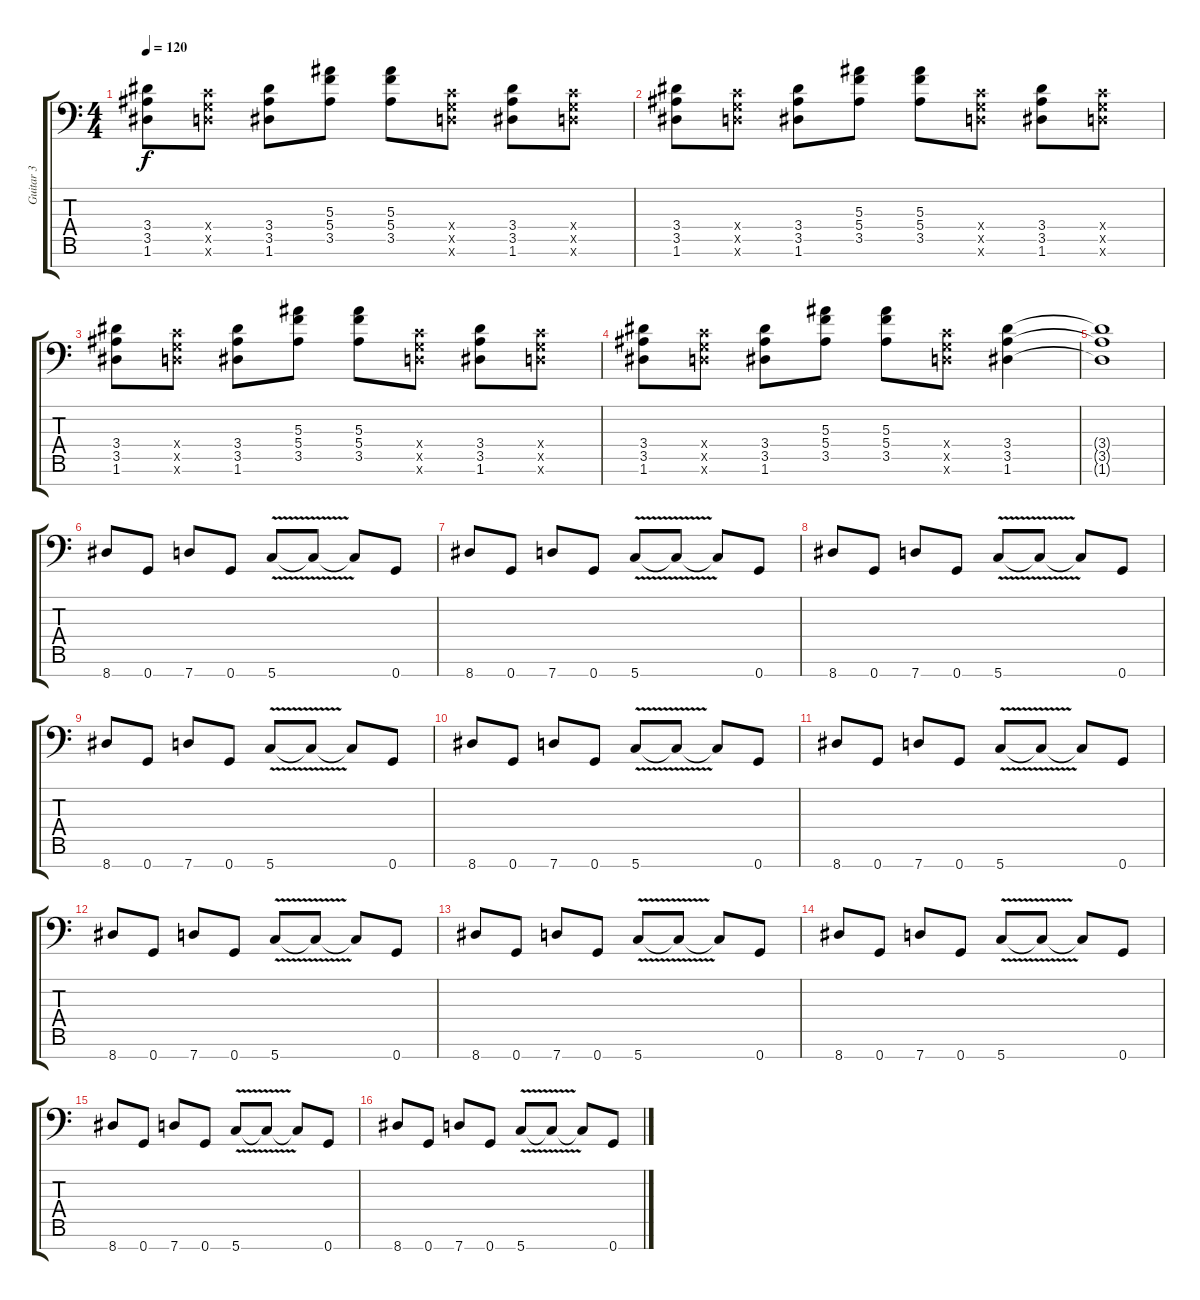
\track ("Guitar 3" "Guitar 3") {instrument distortionguitar}
\staff {score tabs}
\tuning (D4 A3 F3 C3 G2 D2 G1) {hide}
\ts (4 4)
\tempo 120
\clef f4
\ks c
(3.4 3.5 1.6).8{dy f} (0.4{x} 0.5{x} 0.6{x}).8 (3.4 3.5 1.6).8 (5.3 5.4 3.5).8 (5.3 5.4 3.5).8 (0.4{x} 0.5{x} 0.6{x}).8 (3.4 3.5 1.6).8 (0.4{x} 0.5{x} 0.6{x}).8 |
(3.4 3.5 1.6).8 (0.4{x} 0.5{x} 0.6{x}).8 (3.4 3.5 1.6).8 (5.3 5.4 3.5).8 (5.3 5.4 3.5).8 (0.4{x} 0.5{x} 0.6{x}).8 (3.4 3.5 1.6).8 (0.4{x} 0.5{x} 0.6{x}).8 |
(3.4 3.5 1.6).8 (0.4{x} 0.5{x} 0.6{x}).8 (3.4 3.5 1.6).8 (5.3 5.4 3.5).8 (5.3 5.4 3.5).8 (0.4{x} 0.5{x} 0.6{x}).8 (3.4 3.5 1.6).8 (0.4{x} 0.5{x} 0.6{x}).8 |
(3.4 3.5 1.6).8 (0.4{x} 0.5{x} 0.6{x}).8 (3.4 3.5 1.6).8 (5.3 5.4 3.5).8 (5.3 5.4 3.5).8 (0.4{x} 0.5{x} 0.6{x}).8 (3.4 3.5 1.6).4 |
(3.4{t} 3.5{t} 1.6{t}).1 |
8.7.8{instrument overdrivenguitar} 0.7.8 7.7.8 0.7.8 5.7{v}.8 5.7{t}.8 5.7{t}.8 0.7.8 |
8.7.8 0.7.8 7.7.8 0.7.8 5.7{v}.8 5.7{t}.8 5.7{t}.8 0.7.8 |
8.7.8{instrument overdrivenguitar} 0.7.8 7.7.8 0.7.8 5.7{v}.8 5.7{t}.8 5.7{t}.8 0.7.8 |
8.7.8{instrument overdrivenguitar} 0.7.8 7.7.8 0.7.8 5.7{v}.8 5.7{t}.8 5.7{t}.8 0.7.8 |
8.7.8{instrument overdrivenguitar} 0.7.8 7.7.8 0.7.8 5.7{v}.8 5.7{t}.8 5.7{t}.8 0.7.8 |
8.7.8{instrument overdrivenguitar} 0.7.8 7.7.8 0.7.8 5.7{v}.8 5.7{t}.8 5.7{t}.8 0.7.8 |
8.7.8{instrument overdrivenguitar} 0.7.8 7.7.8 0.7.8 5.7{v}.8 5.7{t}.8 5.7{t}.8 0.7.8 |
8.7.8 0.7.8 7.7.8 0.7.8 5.7{v}.8 5.7{t}.8 5.7{t}.8 0.7.8 |
8.7.8 0.7.8 7.7.8 0.7.8 5.7{v}.8 5.7{t}.8 5.7{t}.8 0.7.8 |
8.7.8 0.7.8 7.7.8 0.7.8 5.7{v}.8 5.7{t}.8 5.7{t}.8 0.7.8 |
8.7.8 0.7.8 7.7.8 0.7.8 5.7{v}.8 5.7{t}.8 5.7{t}.8 0.7.8
